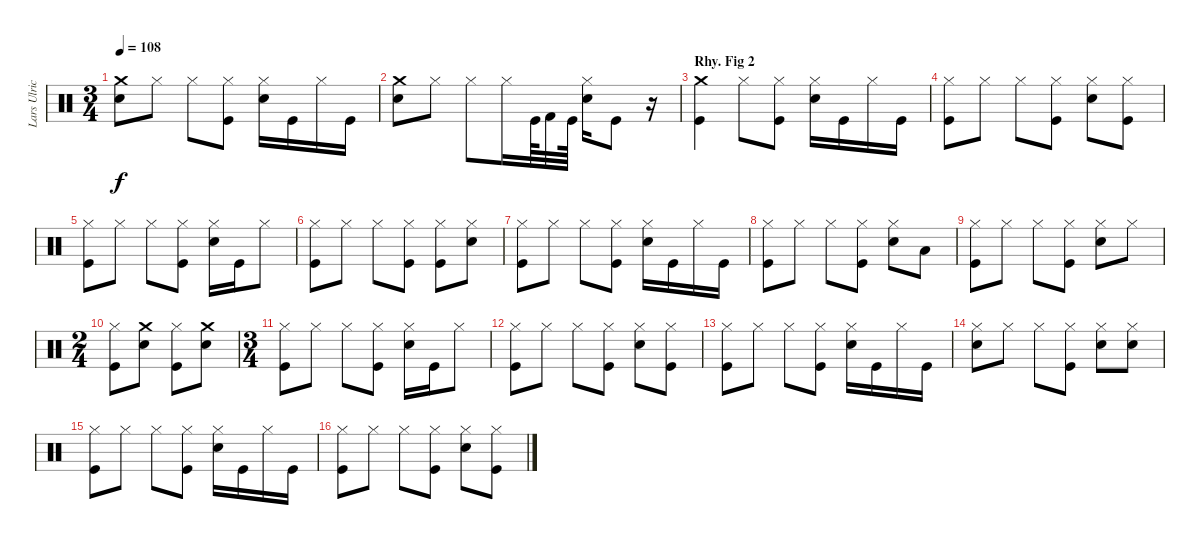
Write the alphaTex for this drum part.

\track ("Lars Ulrich (Drums)" "Lars Ulric") {instrument percussion}
\staff {score}
\articulation defaults
\ts (3 4)
\tempo 108
\clef neutral
\ks c
("Snare (hit) 2" "Crash medium (hit)").8{dy f} "Hi-Hat (closed)".8 "Hi-Hat (closed)".8 ("Kick (hit)" "Hi-Hat (closed)").8 ("Snare (hit) 2" "Hi-Hat (closed)").16 "Kick (hit)".16 "Hi-Hat (closed)".16 "Kick (hit)".16 |
("Crash medium (hit)" "Snare (hit) 2").8 "Hi-Hat (closed)".8 "Hi-Hat (closed)".8 "Hi-Hat (closed)".16 "Kick (hit)".64 "Kick (hit) 2".32 "Kick (hit)".64 ("Snare (hit) 2" "Hi-Hat (closed)").16 "Kick (hit)".8 r.16 |
\section ("" "Rhy. Fig 2")
("Kick (hit)" "Crash medium (hit)").4 "Hi-Hat (closed)".8 ("Kick (hit)" "Hi-Hat (closed)").8 ("Hi-Hat (closed)" "Snare (hit) 2").16 "Kick (hit)".16 "Hi-Hat (closed)".16 "Kick (hit)".16 |
("Kick (hit)" "Hi-Hat (closed)").8 "Hi-Hat (closed)".8 "Hi-Hat (closed)".8 ("Hi-Hat (closed)" "Kick (hit)").8 ("Snare (hit) 2" "Hi-Hat (closed)").8 ("Hi-Hat (closed)" "Kick (hit)").8 |
("Hi-Hat (closed)" "Kick (hit)").8 "Hi-Hat (closed)".8 "Hi-Hat (closed)".8 ("Hi-Hat (closed)" "Kick (hit)").8 ("Snare (hit) 2" "Hi-Hat (closed)").16 "Kick (hit)".16 "Hi-Hat (closed)".8 |
("Hi-Hat (closed)" "Kick (hit)").8 "Hi-Hat (closed)".8 "Hi-Hat (closed)".8 ("Kick (hit)" "Hi-Hat (closed)").8 ("Hi-Hat (closed)" "Kick (hit)").8 ("Snare (hit) 2" "Hi-Hat (closed)").8 |
("Kick (hit)" "Hi-Hat (closed)").8 "Hi-Hat (closed)".8 "Hi-Hat (closed)".8 ("Kick (hit)" "Hi-Hat (closed)").8 ("Snare (hit) 2" "Hi-Hat (closed)").16 "Kick (hit)".16 "Hi-Hat (closed)".16 "Kick (hit)".16 |
("Hi-Hat (closed)" "Kick (hit)").8 "Hi-Hat (closed)".8 "Hi-Hat (closed)".8 ("Hi-Hat (closed)" "Kick (hit)").8 ("Snare (hit) 2" "Hi-Hat (closed)").8 "Low Tom (hit)".8 |
("Hi-Hat (closed)" "Kick (hit)").8 "Hi-Hat (closed)".8 "Hi-Hat (closed)".8 ("Kick (hit)" "Hi-Hat (closed)").8 ("Snare (hit) 2" "Hi-Hat (closed)").8 "Hi-Hat (closed)".8 |
\ts (2 4)
("Hi-Hat (closed)" "Kick (hit)").8 ("Snare (hit) 2" "Crash medium (hit)").8 ("Hi-Hat (closed)" "Kick (hit)").8 ("Crash medium (hit)" "Snare (hit) 2").8 |
\ts (3 4)
("Hi-Hat (closed)" "Kick (hit)").8 "Hi-Hat (closed)".8 "Hi-Hat (closed)".8 ("Hi-Hat (closed)" "Kick (hit)").8 ("Snare (hit) 2" "Hi-Hat (closed)").16 "Kick (hit)".16 "Hi-Hat (closed)".8 |
("Hi-Hat (closed)" "Kick (hit)").8 "Hi-Hat (closed)".8 "Hi-Hat (closed)".8 ("Kick (hit)" "Hi-Hat (closed)").8 ("Hi-Hat (closed)" "Snare (hit) 2").8 ("Kick (hit)" "Hi-Hat (closed)").8 |
("Hi-Hat (closed)" "Kick (hit)").8 "Hi-Hat (closed)".8 "Hi-Hat (closed)".8 ("Hi-Hat (closed)" "Kick (hit)").8 ("Snare (hit) 2" "Hi-Hat (closed)").16 "Kick (hit)".16 "Hi-Hat (closed)".16 "Kick (hit)".16 |
("Hi-Hat (closed)" "Snare (hit) 2").8 "Hi-Hat (closed)".8 "Hi-Hat (closed)".8 ("Kick (hit)" "Hi-Hat (closed)").8 ("Hi-Hat (closed)" "Snare (hit) 2").8 ("Snare (hit) 2" "Hi-Hat (closed)").8 |
("Hi-Hat (closed)" "Kick (hit)").8 "Hi-Hat (closed)".8 "Hi-Hat (closed)".8 ("Kick (hit)" "Hi-Hat (closed)").8 ("Hi-Hat (closed)" "Snare (hit) 2").16 "Kick (hit)".16 "Hi-Hat (closed)".16 "Kick (hit)".16 |
("Hi-Hat (closed)" "Kick (hit)").8 "Hi-Hat (closed)".8 "Hi-Hat (closed)".8 ("Hi-Hat (closed)" "Kick (hit)").8 ("Snare (hit) 2" "Hi-Hat (closed)").8 ("Hi-Hat (closed)" "Kick (hit)").8
